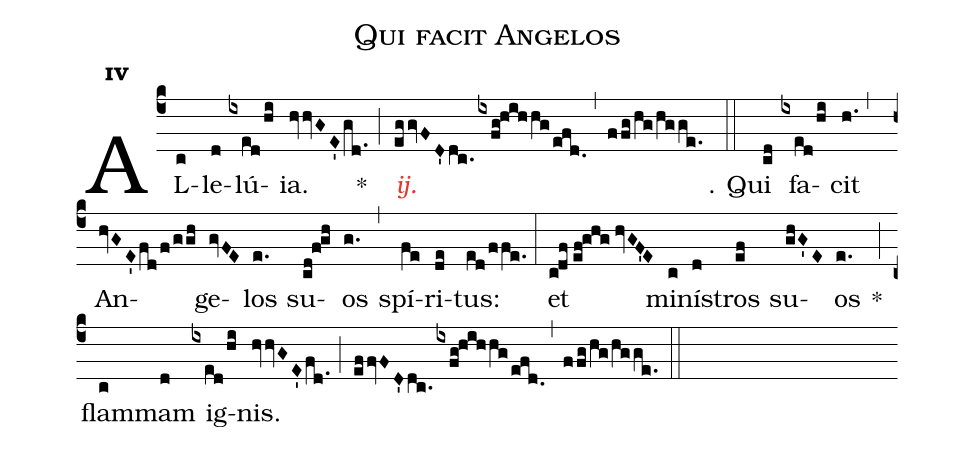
name:Qui facit Angelos;
mode:4;
office-part:Alleluia;
%%
(c4) AL(c)le(d)lú(ixed/hi)ia.(hvvGE'/gd.) *(;)
<c><i>ij.</i></c>(eggvFD'dc./ixfg!hihhg/efd.) (,)
(ffg/hg/hgge.) (::)
℣. Qui(cd) fa(ixed/hi)cit(h.) (,)
An(hvGE'/fd/f/ggh)ge(gvFE)los(e.) su(cd!f!gh)os(g.) (,)
spí(fe)ri(de)tus:(ed/ffe.) (:)
et(c!df//ef!ghg//hvGF'E) mi(c)ní(d)stros(ef) su(ghG'E)os(e.) *(;)
flam(c)mam(d) ig(ixed/hi)nis.(hvvGE'/fd.) (;)
(effvFD'dc./ixfg!hihhg/efd.) (,)
(ffg/hg/hgge.) (::)
